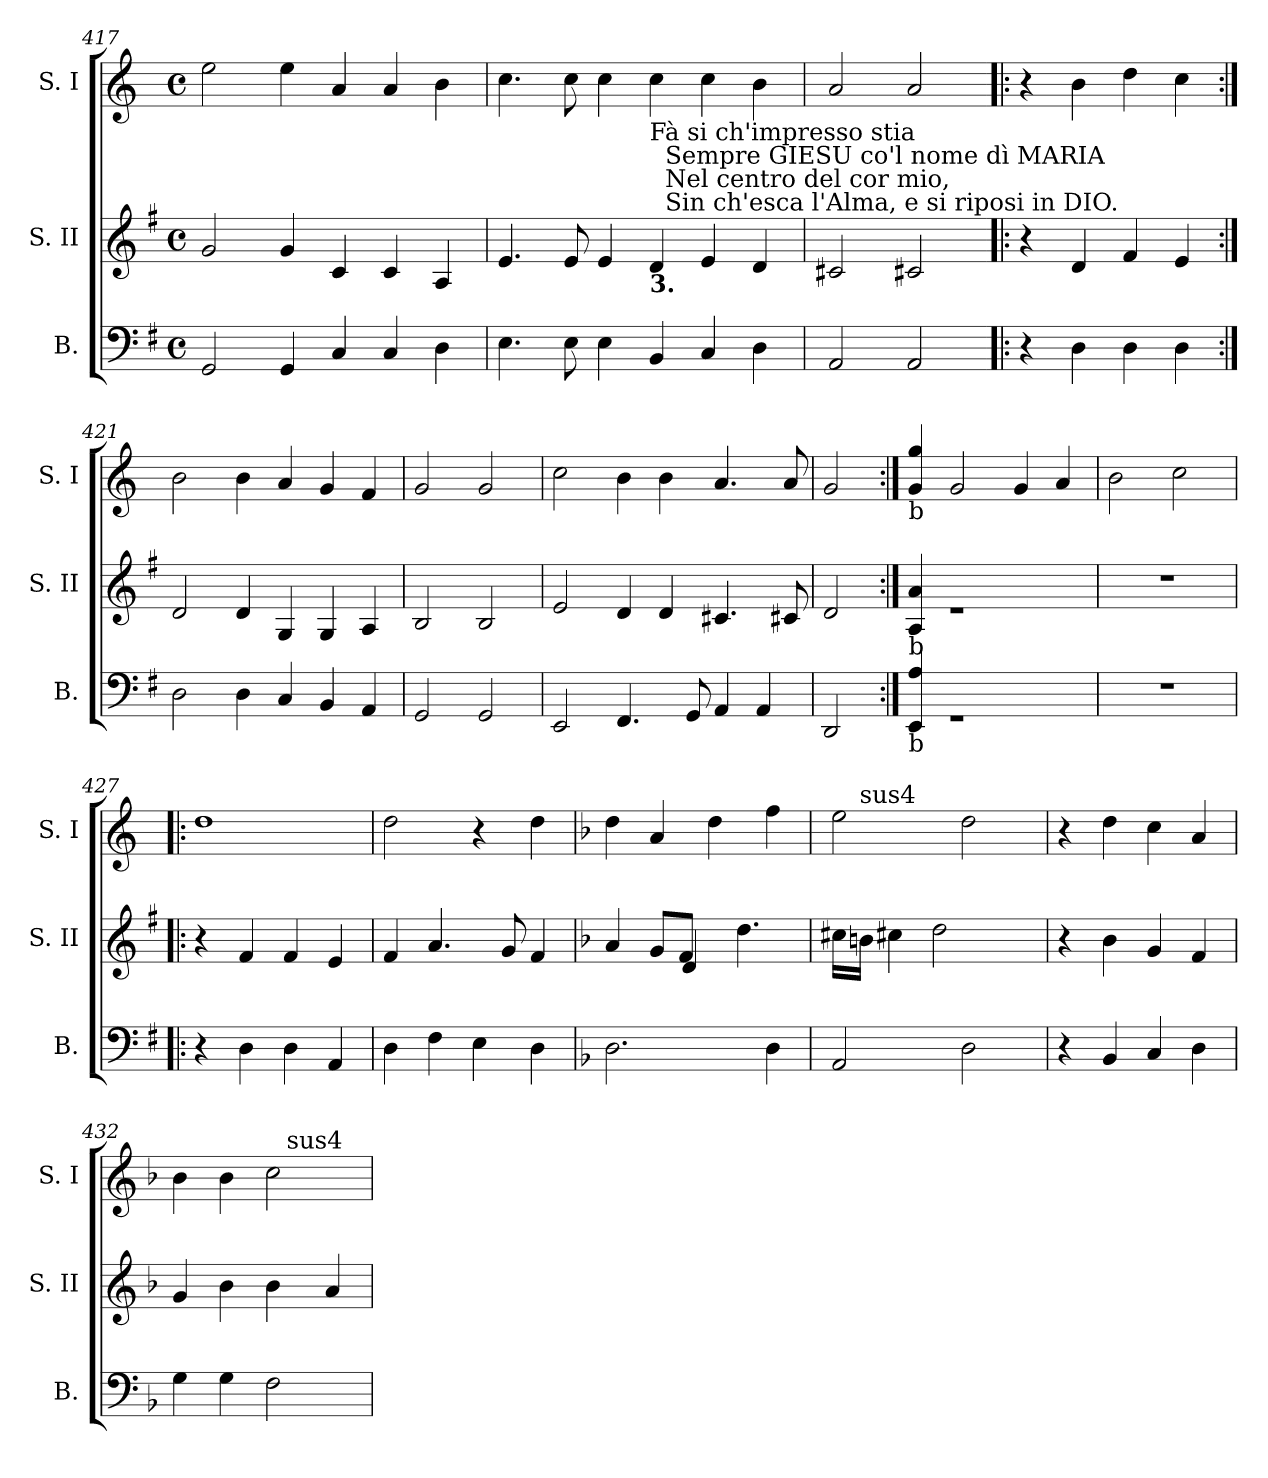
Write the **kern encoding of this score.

**kern	**kern	**kern
*part3	*part2	*part1
*staff3	*staff2	*staff1
*I"B.	*I"S. II	*I"S. I
*I'B.	*I'S. II	*I'S. I
*clefF4	*clefG2	*clefG2
*ITrd-3c-5	*ITrd-3c-5	*
*k[]	*k[]	*k[]
*C:	*C:	*C:
*M4/4	*M4/4	*M4/4
*met(c)	*met(c)	*met(c)
=417	=417	=417
2C/	2cc/	2ee\
4C/	4cc/	4ee\
4F/	4f/	4a/
4F/	4f/	4a/
4G\	4d/	4b\
!!LO:LB:g=z
=418	=418	=418
4.A\	4.a/	4.cc\
8A\	8a/	8cc\
4A\	4a/	4cc\
!	!LO:TX:b:B:t=3.	!
!	!LO:TX:t=Fà si ch'impresso stia\n   Sempre GIESU co'l nome dì MARIA\n   Nel centro del cor mio,\n   Sin ch'esca l'Alma, e si riposi in DIO.	!
4E/	4g/	4cc\
4F/	4a/	4cc\
4G\	4g/	4b\
=419	=419	=419
2D/	2f#X/	2a/
2D/	2f#X/	2a/
=420!|:	=420!|:	=420!|:
4r	4r	4r
4G\	4g/	4b\
4G\	4b/	4dd\
4G\	4a/	4cc\
!!LO:LB:g=z
=421:|!	=421:|!	=421:|!
2G\	2g/	2b\
4G\	4g/	4b\
4F/	4c/	4a/
4E/	4c/	4g/
4D/	4d/	4f/
=422	=422	=422
2C/	2e/	2g/
2C/	2e/	2g/
=423	=423	=423
2AA/	2a/	2cc\
4.BB/	4g/	4b\
.	4g/	4b\
8C/	.	.
4D/	4.f#X/	4.a/
4D/	.	.
.	8f#X/	8a/
=424	=424	=424
2GG/	2g/	2g/
!!LO:PB:g=z
=425:|!	=425:|!	=425:|!
!	!	!LO:TX:b:t=b
!	!LO:TX:b:t=b	!
!LO:TX:b:t=b	!	!
4AA/ 4d/	4d/ 4dd/	4g/ 4gg/
1rGG	1re	2g/
.	.	4g/
.	.	4a/
=426	=426	=426
1r	1r	2b\
.	.	2cc\
=427!|:	=427!|:	=427!|:
4r	4r	1dd
4G\	4b/	.
4G\	4b/	.
4D/	4a/	.
=428	=428	=428
4G\	4b/	2dd\
4B\	4.dd/	.
4A\	.	4r
.	8cc/	.
4G\	4b/	4dd\
!!LO:LB:g=z
=429	=429	=429
*k[b-e-]	*k[b-e-]	*k[b-]
*B-:	*B-:	*F:
*	*^	*
2.G\	4dd/	4.ryy	4dd\
.	8cc/L	.	4a/
.	8b-/J	4g/	.
.	2ryy	.	4dd\
.	.	4.gg\	.
4G>\	.	.	4ff\
*	*v	*v	*
=430	=430	=430
*	*	*^
2D/	16ff#i\LL	2ee\	16ryy
!	!	!	!LO:TX:a:t=sus4
.	16een\JJ	.	2...ryy
.	4ff#X\	.	.
.	2gg\	.	.
2G\	.	2dd\	.
.	8ryy	.	.
*	*	*v	*v
=431	=431	=431
4r	4r	4r
4E-/	4ee-\	4dd\
4F/	4cc/	4cc\
4G\	4b-/	4a/
=432	=432	=432
*	*	*^
4c\	4cc/	4b-\	2ryy
4c\	4ee-\	4b-\	.
2B-\	4ee-\	2cc\	16ryy
!	!	!	!LO:TX:a:t=sus4
.	.	.	4..ryy
.	4dd/	.	.
*	*	*v	*v
=	=	=
*-	*-	*-
